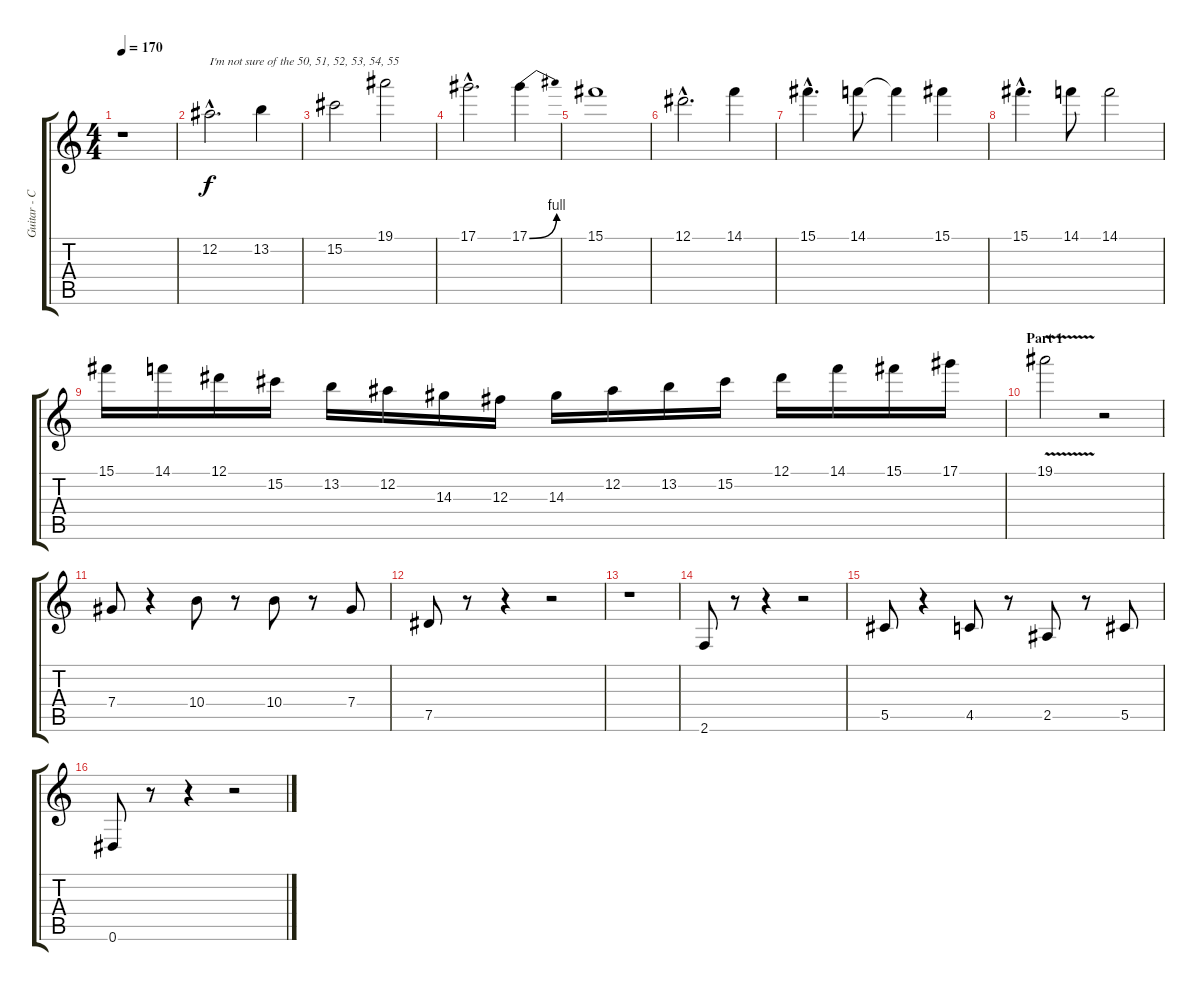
\track ("Guitar - Cederic Dupont" "Guitar - C") {instrument overdrivenguitar}
\staff {score tabs}
\tuning (Eb4 Bb3 Gb3 Db3 Ab2 Eb2) {hide}
\ts (4 4)
\tempo 170
\clef g2
\ks c
r.1{dy f} |
12.2{hac}.2{d txt "I'm not sure of the 50, 51, 52, 53, 54, 55"} 13.2.4 |
15.2.2 19.1.2 |
17.1{hac}.2{d} 17.1{be (bend 0 0 60 4)}.4 |
15.1.1 |
12.1{hac}.2{d} 14.1.4 |
15.1{hac}.4{d} 14.1.8 14.1{t}.4 15.1.4 |
15.1{hac}.4{d} 14.1.8 14.1.2 |
15.1.16 14.1.16 12.1.16 15.2.16 13.2.16 12.2.16 14.3.16 12.3.16 14.3.16 12.2.16 13.2.16 15.2.16 12.1.16 14.1.16 15.1.16 17.1.16 |
\section ("" "Part 1")
19.1{v}.2 r.2 |
7.4.8 r.4 10.4.8 r.8 10.4.8 r.8 7.4.8 |
7.5.8 r.8 r.4 r.2 |
r.1 |
2.6.8 r.8 r.4 r.2 |
5.5.8 r.4 4.5.8 r.8 2.5.8 r.8 5.5.8 |
0.6.8 r.8 r.4 r.2
